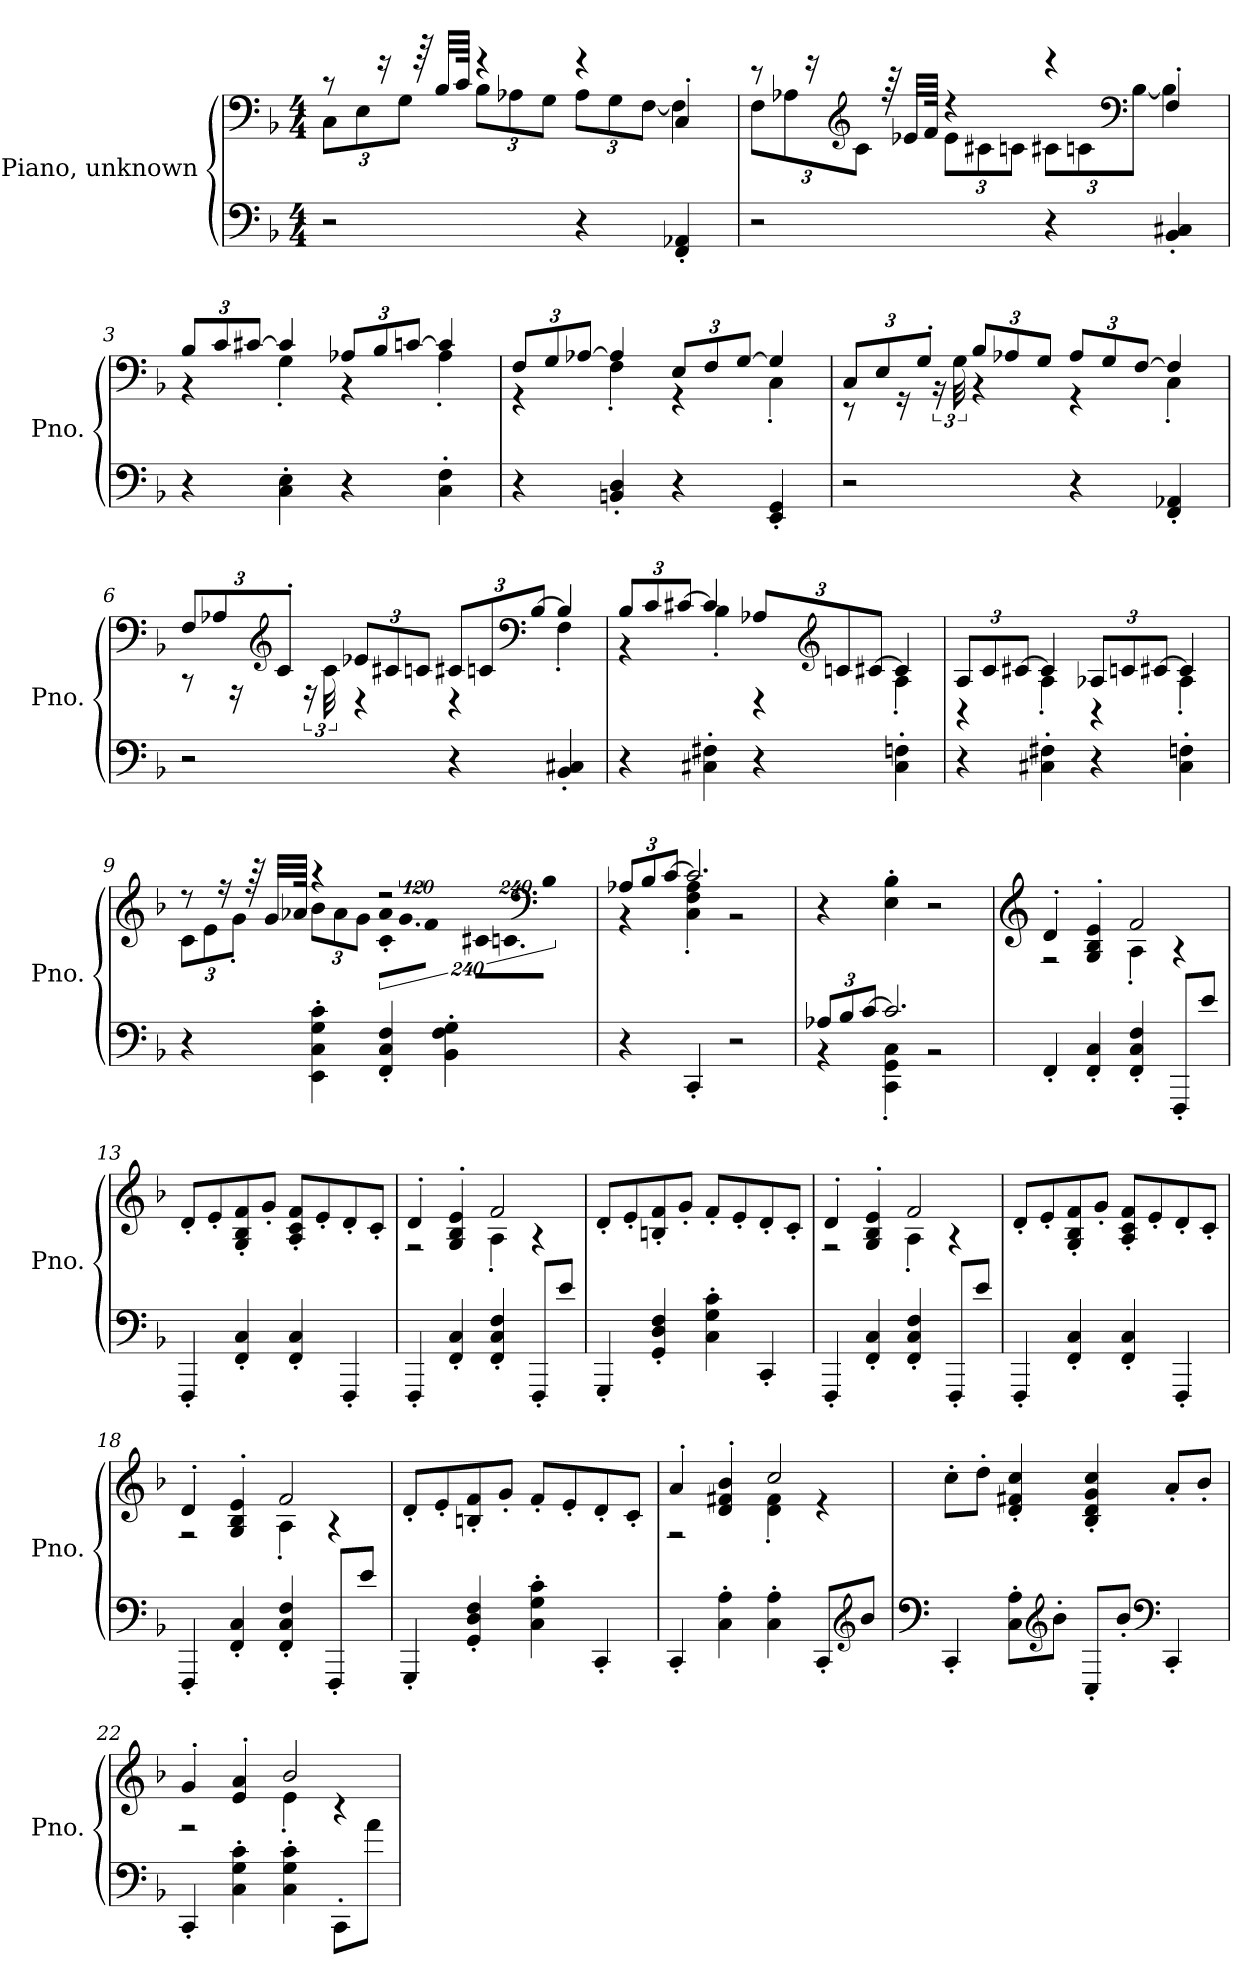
**kern	**kern
*part1	*part1
*staff2	*staff1
*I"Piano, unknown	*
*I'Pno.	*
*clefF4	*clefF4
*k[b-]	*k[b-]
*M4/4	*M4/4
*MM120	*MM120
=1	=1
*	*^
*	*	*Xbrackettup
2r	8r	12C\L
.	.	12E\
.	16r	.
.	.	12G\J
.	64r	.
.	32B-/LLL	.
.	64c/JJJk	.
.	4r	12B-\L
.	.	12A-X\
.	.	12G\J
4r	4r	12A-\L
.	.	12G\
.	.	[12F\J
4FF/' 4AA-X/'	4C'/	4F\]
=2	=2	=2
2r	8r	12F\L
.	.	12A-X\
.	16r	.
*	*clefG2	*
.	.	12c\J
.	64r	.
.	32e-X/LLL	.
.	64f/JJJk	.
.	4r	12e-\L
.	.	12c#X\
.	.	12cn\J
4r	4r	12c#X\L
.	.	12cn\
*	*clefF4	*
.	.	[12B-\J
4BB-/' 4C#X/'	4F'/	4B-\]
!!LO:LB:g=z	!!
=3	=3	=3
4r	12B-/L	4r
.	12c/	.
.	[12c#X/J	.
4C\' 4E\'	4c#/]	4G'\
4r	12A-X/L	4r
.	12B-/	.
.	[12cn/J	.
4C\' 4F\'	4c/]	4A-'\
=4	=4	=4
4r	12F/L	4r
.	12G/	.
.	[12A-X/J	.
4BBn/' 4D/'	4A-/]	4F'\
4r	12E/L	4r
.	12F/	.
.	[12G/J	.
4EE/' 4GG/'	4G/]	4C'\
=5	=5	=5
2r	12C/L	8r
.	12E/	.
.	.	16r
.	12G'/J	.
*	*	*brackettup
.	.	24r
.	.	48G\
*	*Xbrackettup	*
.	12B-/L	4r
.	12A-X/	.
.	12G/J	.
4r	12A-/L	4r
.	12G/	.
.	[12F/J	.
4FF/' 4AA-X/'	4F/]	4C'\
!!LO:LB:g=z	!!
=6	=6	=6
2r	12F/L	8r
.	12A-X/	.
.	.	16r
*	*clefG2	*
.	12c'/J	.
*	*	*brackettup
.	.	24r
.	.	48c\
*	*Xbrackettup	*
.	12e-X/L	4r
.	12c#X/	.
.	12cn/J	.
4r	12c#X/L	4r
.	12cn/	.
*	*clefF4	*
.	[12B-/J	.
4BB-/' 4C#X/'	4B-/]	4F'\
=7	=7	=7
4r	12B-/L	4r
.	12c/	.
.	[12c#X/J	.
4C#X\' 4F#X\'	4c#/]	4B-'\
4r	12A-X/L	4r
*	*clefG2	*
.	12cn/	.
.	[12c#X/J	.
4C#\' 4Fn\'	4c#/]	4A-'\
!!LO:LB:g=z	!!
=8	=8	=8
4r	12A/L	4r
.	12c/	.
.	[12c#X/J	.
4C#X\' 4F#X\'	4c#/]	4A'\
4r	12A-X/L	4r
.	12cn/	.
.	[12c#X/J	.
4C#\' 4Fn\'	4c#/]	4A-'\
=9	=9	=9
4r	8r	12c\L
.	.	12e\
.	16r	.
.	.	12g'\J
.	64r	.
.	32g/LLL	.
.	64a-X/JJJk	.
4EE\' 4C\' 4G\' 4c\'	4r	12b-\L
.	.	12a-\
.	.	12g\J
!	!	!LO:N:vis=16
4FF/' 4C/' 4F/'	2r	1920%137c\' 1920%137a-\'LL
!	!	!LO:N:vis=16.
.	.	960%103g\
!	!	!LO:N:vis=16
.	.	1920%137f\JJ
!	!	!LO:N:vis=16
4BB-\' 4F\' 4G\'	.	1920%137c#X\LL
!	!	!LO:N:vis=16.
.	.	960%103cn\
*	*clefF4	*
!	!	!LO:N:vis=16
.	.	1920%137B-\JJ
=10	=10	=10
4r	12A-X/L	4r
.	12B-/	.
.	[12c/J	.
4CC'/	2.c/]	4C\' 4F\' 4A-\'
2r	.	2r
*	*v	*v
!!LO:LB:g=z
=11	=11
*Xbrackettup	*
*^	*
12A-X/L	4r	4r
12B-/	.	.
[12c/J	.	.
2.c/]	4CC\' 4GG\' 4C\'	4E\' 4B-\'
.	2r	2r
*v	*v	*
=12	=12
*	*clefG2
*	*^
4FF'/	4d'/	2r
4FF/' 4C/'	4G/' 4B-/' 4e/'	.
4FF/' 4C/' 4F/'	2f/	4A'\
8FFF'/L	.	4r
8e/J	.	.
*	*v	*v
=13	=13
4FFF'/	8d'/L
.	8e'/
4FF/' 4C/'	8G/' 8B-/' 8f/'
.	8g'/J
4FF/' 4C/'	8A/' 8c/' 8f/'L
.	8e'/
4FFF'/	8d'/
.	8c'/J
=14	=14
*	*^
4FFF'/	4d'/	2r
4FF/' 4C/'	4G/' 4B-/' 4e/'	.
4FF/' 4C/' 4F/'	2f/	4A'\
8FFF'/L	.	4r
8e/J	.	.
*	*v	*v
=15	=15
4GGG'/	8d'/L
.	8e'/
4GG/' 4D/' 4F/'	8Bn/' 8f/'
.	8g'/J
4C\' 4G\' 4c\'	8f'/L
.	8e'/
4CC'/	8d'/
.	8c'/J
!!LO:LB:g=z
=16	=16
*	*^
4FFF'/	4d'/	2r
4FF/' 4C/'	4G/' 4B-/' 4e/'	.
4FF/' 4C/' 4F/'	2f/	4A'\
8FFF'/L	.	4r
8e/J	.	.
*	*v	*v
=17	=17
4FFF'/	8d'/L
.	8e'/
4FF/' 4C/'	8G/' 8B-/' 8f/'
.	8g'/J
4FF/' 4C/'	8A/' 8c/' 8f/'L
.	8e'/
4FFF'/	8d'/
.	8c'/J
=18	=18
*	*^
4FFF'/	4d'/	2r
4FF/' 4C/'	4G/' 4B-/' 4e/'	.
4FF/' 4C/' 4F/'	2f/	4A'\
8FFF'/L	.	4r
8e/J	.	.
*	*v	*v
=19	=19
4GGG'/	8d'/L
.	8e'/
4GG/' 4D/' 4F/'	8Bn/' 8f/'
.	8g'/J
4C\' 4G\' 4c\'	8f'/L
.	8e'/
4CC'/	8d'/
.	8c'/J
=20	=20
*	*^
4CC'/	4a'/	2r
4C\' 4A\'	4d/' 4f#X/' 4b-/'	.
4C\' 4A\'	2cc/	4d\' 4f#\'
8CC'/L	.	4r
*clefG2	*	*
8b-/J	.	.
*	*v	*v
!!LO:PB:g=z
=21	=21
*clefF4	*
4CC'/	8cc'\L
.	8dd'\J
8C\' 8A\'L	4d/' 4f#X/' 4cc/'
*clefG2	*
8b-'\J	.
8C'/L	4B-/' 4d/' 4g/' 4cc/'
8b-'/J	.
*clefF4	*
4CC'/	8a'/L
.	8b-'/J
=22	=22
*	*^
4CC'/	4g'/	2r
4C\' 4G\' 4c\'	4e/' 4a/'	.
4C\' 4G\' 4c\'	2b-/	4e'\
8CC'\L	.	4r
8a\J	.	.
*	*v	*v
=	=
*-	*-
